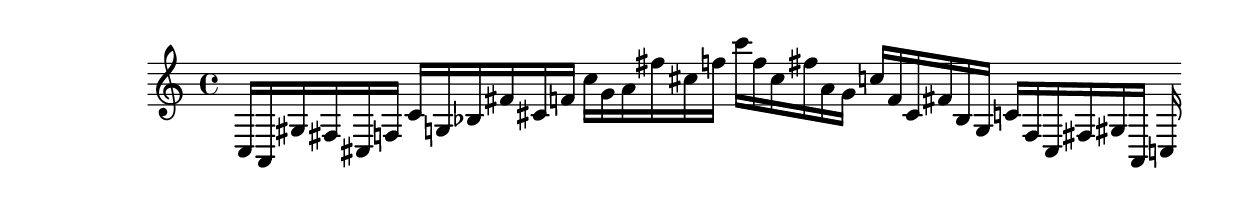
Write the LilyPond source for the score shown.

% z vector: tensor([[ 0.4588, -1.5567, -2.2549,  1.8104,  1.8787, -0.9888,  2.4429,  0.3107, 1.4064,  0.6306,  1.0069, -0.6050, -1.9100, -2.3200, -3.3037, -1.2077]])
\new PianoStaff <<
\cadenzaOn
\new Staff = "right" {
\clef treble
    c16 [ a, gis fis cis f ]
    c' [ g bes fis' cis' f' ]
    c'' [ g' a' fis'' cis'' f'' ]
    c''' [ f'' cis'' fis'' a' g' ]
    c'' [ f' cis' fis' bes g ]
    c' [ f cis fis gis a, ]
    c
}
>>
